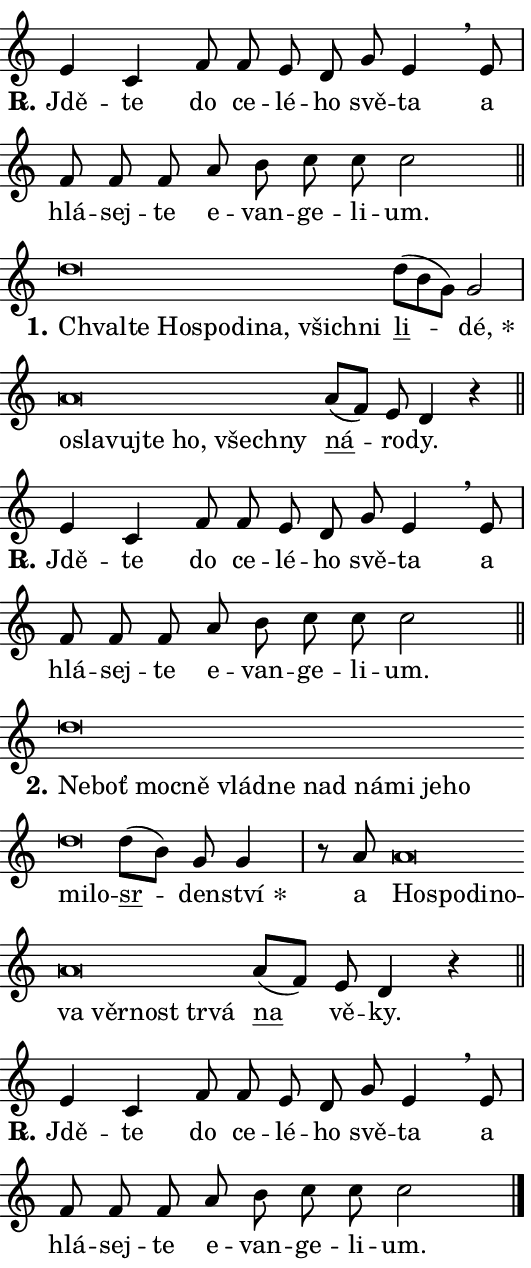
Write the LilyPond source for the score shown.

\version "2.24.0"
\header { tagline = "" }
\paper {
  indent = 0\cm
  top-margin = 0\cm
  right-margin = 0.13\cm % to fit lyric hyphens
  bottom-margin = 0\cm
  left-margin = 0\cm
  paper-width = 9\cm
  page-breaking = #ly:one-page-breaking
  system-system-spacing.basic-distance = #11
  score-system-spacing.basic-distance = #11
  ragged-last = ##f
}


%% Author: Thomas Morley
%% https://lists.gnu.org/archive/html/lilypond-user/2020-05/msg00002.html
#(define (line-position grob)
"Returns position of @var[grob} in current system:
   @code{'start}, if at first time-step
   @code{'end}, if at last time-step
   @code{'middle} otherwise
"
  (let* ((col (ly:item-get-column grob))
         (ln (ly:grob-object col 'left-neighbor))
         (rn (ly:grob-object col 'right-neighbor))
         (col-to-check-left (if (ly:grob? ln) ln col))
         (col-to-check-right (if (ly:grob? rn) rn col))
         (break-dir-left
           (and
             (ly:grob-property col-to-check-left 'non-musical #f)
             (ly:item-break-dir col-to-check-left)))
         (break-dir-right
           (and
             (ly:grob-property col-to-check-right 'non-musical #f)
             (ly:item-break-dir col-to-check-right))))
        (cond ((eqv? 1 break-dir-left) 'start)
              ((eqv? -1 break-dir-right) 'end)
              (else 'middle))))

#(define (tranparent-at-line-position vctor)
  (lambda (grob)
  "Relying on @code{line-position} select the relevant enry from @var{vctor}.
Used to determine transparency,"
    (case (line-position grob)
      ((end) (not (vector-ref vctor 0)))
      ((middle) (not (vector-ref vctor 1)))
      ((start) (not (vector-ref vctor 2))))))

noteHeadBreakVisibility =
#(define-music-function (break-visibility)(vector?)
"Makes @code{NoteHead}s transparent relying on @var{break-visibility}"
#{
  \override NoteHead.transparent =
    #(tranparent-at-line-position break-visibility)
#})

#(define delete-ledgers-for-transparent-note-heads
  (lambda (grob)
    "Reads whether a @code{NoteHead} is transparent.
If so this @code{NoteHead} is removed from @code{'note-heads} from
@var{grob}, which is supposed to be @code{LedgerLineSpanner}.
As a result ledgers are not printed for this @code{NoteHead}"
    (let* ((nhds-array (ly:grob-object grob 'note-heads))
           (nhds-list
             (if (ly:grob-array? nhds-array)
                 (ly:grob-array->list nhds-array)
                 '()))
           ;; Relies on the transparent-property being done before
           ;; Staff.LedgerLineSpanner.after-line-breaking is executed.
           ;; This is fragile ...
           (to-keep
             (remove
               (lambda (nhd)
                 (ly:grob-property nhd 'transparent #f))
               nhds-list)))
      ;; TODO find a better method to iterate over grob-arrays, similiar
      ;; to filter/remove etc for lists
      ;; For now rebuilt from scratch
      (set! (ly:grob-object grob 'note-heads)  '())
      (for-each
        (lambda (nhd)
          (ly:pointer-group-interface::add-grob grob 'note-heads nhd))
        to-keep))))

squashNotes = {
  \override NoteHead.X-extent = #'(-0.2 . 0.2)
  \override NoteHead.Y-extent = #'(-0.75 . 0)
  \override NoteHead.stencil =
    #(lambda (grob)
       (let ((pos (ly:grob-property grob 'staff-position)))
         (begin
           (if (< pos -7) (display "ERROR: Lower brevis then expected\n") (display ""))
           (if (<= pos -6) ly:text-interface::print ly:note-head::print))))
}
unSquashNotes = {
  \revert NoteHead.X-extent
  \revert NoteHead.Y-extent
  \revert NoteHead.stencil
}

hideNotes = \noteHeadBreakVisibility #begin-of-line-visible
unHideNotes = \noteHeadBreakVisibility #all-visible

% work-around for resetting accidentals
% https://lilypond.org/doc/v2.23/Documentation/notation/displaying-rhythms#unmetered-music
cadenzaMeasure = {
  \cadenzaOff
  \partial 1024 s1024
  \cadenzaOn
}

#(define-markup-command (accent layout props text) (markup?)
  "Underline accented syllable"
  (interpret-markup layout props
    #{\markup \override #'(offset . 4.3) \underline { #text }#}))

responsum = \markup \concat {
  "R" \hspace #-1.05 \path #0.1 #'((moveto 0 0.07) (lineto 0.9 0.8)) \hspace #0.05 "."
}

spaceSize = #0.6828661417322834 % exact space size for TeX Gyre Schola

\layout {
  \context {
    \Staff
    \remove "Time_signature_engraver"
    \override LedgerLineSpanner.after-line-breaking = #delete-ledgers-for-transparent-note-heads
  }
  \context {
    \Lyrics {
      \override LyricSpace.minimum-distance = \spaceSize
      \override LyricText.font-name = #"TeX Gyre Schola"
      \override LyricText.font-size = 1
      \override StanzaNumber.font-name = #"TeX Gyre Schola Bold"
      \override StanzaNumber.font-size = 1
    }
  }
  \context {
    \Score 
    \override NoteHead.text =
      #(lambda (grob) 
        (let ((pos (ly:grob-property grob 'staff-position)))
          #{\markup {
            \combine
              \halign #-0.55 \raise #(if (= pos -6) 0 0.5) \override #'(thickness . 2) \draw-line #'(3.2 . 0)
              \musicglyph "noteheads.sM1"
          }#}))
  }
}

% magnetic-lyrics.ily
%
%   written by
%     Jean Abou Samra <jean@abou-samra.fr>
%     Werner Lemberg <wl@gnu.org>
%
%   adapted by
%     Jiri Hon <jiri.hon@gmail.com>
%
% Version 2022-Apr-15

% https://www.mail-archive.com/lilypond-user@gnu.org/msg149350.html

#(define (Left_hyphen_pointer_engraver context)
   "Collect syllable-hyphen-syllable occurrences in lyrics and store
them in properties.  This engraver only looks to the left.  For
example, if the lyrics input is @code{foo -- bar}, it does the
following.

@itemize @bullet
@item
Set the @code{text} property of the @code{LyricHyphen} grob between
@q{foo} and @q{bar} to @code{foo}.

@item
Set the @code{left-hyphen} property of the @code{LyricText} grob with
text @q{foo} to the @code{LyricHyphen} grob between @q{foo} and
@q{bar}.
@end itemize

Use this auxiliary engraver in combination with the
@code{lyric-@/text::@/apply-@/magnetic-@/offset!} hook."
   (let ((hyphen #f)
         (text #f))
     (make-engraver
      (acknowledgers
       ((lyric-syllable-interface engraver grob source-engraver)
        (set! text grob)))
      (end-acknowledgers
       ((lyric-hyphen-interface engraver grob source-engraver)
        ;(when (not (grob::has-interface grob 'lyric-space-interface))
          (set! hyphen grob)));)
      ((stop-translation-timestep engraver)
       (when (and text hyphen)
         (ly:grob-set-object! text 'left-hyphen hyphen))
       (set! text #f)
       (set! hyphen #f)))))

#(define (lyric-text::apply-magnetic-offset! grob)
   "If the space between two syllables is less than the value in
property @code{LyricText@/.details@/.squash-threshold}, move the right
syllable to the left so that it gets concatenated with the left
syllable.

Use this function as a hook for
@code{LyricText@/.after-@/line-@/breaking} if the
@code{Left_@/hyphen_@/pointer_@/engraver} is active."
   (let ((hyphen (ly:grob-object grob 'left-hyphen #f)))
     (when hyphen
       (let ((left-text (ly:spanner-bound hyphen LEFT)))
         (when (grob::has-interface left-text 'lyric-syllable-interface)
           (let* ((common (ly:grob-common-refpoint grob left-text X))
                  (this-x-ext (ly:grob-extent grob common X))
                  (left-x-ext
                   (begin
                     ;; Trigger magnetism for left-text.
                     (ly:grob-property left-text 'after-line-breaking)
                     (ly:grob-extent left-text common X)))
                  ;; `delta` is the gap width between two syllables.
                  (delta (- (interval-start this-x-ext)
                            (interval-end left-x-ext)))
                  (details (ly:grob-property grob 'details))
                  (threshold (assoc-get 'squash-threshold details 0.2)))
             (when (< delta threshold)
               (let* (;; We have to manipulate the input text so that
                      ;; ligatures crossing syllable boundaries are not
                      ;; disabled.  For languages based on the Latin
                      ;; script this is essentially a beautification.
                      ;; However, for non-Western scripts it can be a
                      ;; necessity.
                      (lt (ly:grob-property left-text 'text))
                      (rt (ly:grob-property grob 'text))
                      (is-space (grob::has-interface hyphen 'lyric-space-interface))
                      (space (if is-space " " ""))
                      (extra-delta (if is-space spaceSize 0))
                      ;; Append new syllable.
                      (ltrt-space (if (and (string? lt) (string? rt))
                                (string-append lt space rt)
                                (make-concat-markup (list lt space rt))))
                      ;; Right-align `ltrt` to the right side.
                      (ltrt-space-markup (grob-interpret-markup
                               grob
                               (make-translate-markup
                                (cons (interval-length this-x-ext) 0)
                                (make-right-align-markup ltrt-space)))))
                 (begin
                   ;; Don't print `left-text`.
                   (ly:grob-set-property! left-text 'stencil #f)
                   ;; Set text and stencil (which holds all collected
                   ;; syllables so far) and shift it to the left.
                   (ly:grob-set-property! grob 'text ltrt-space)
                   (ly:grob-set-property! grob 'stencil ltrt-space-markup)
                   (ly:grob-translate-axis! grob (- (- delta extra-delta)) X))))))))))


#(define (lyric-hyphen::displace-bounds-first grob)
   ;; Make very sure this callback isn't triggered too early.
   (let ((left (ly:spanner-bound grob LEFT))
         (right (ly:spanner-bound grob RIGHT)))
     (ly:grob-property left 'after-line-breaking)
     (ly:grob-property right 'after-line-breaking)
     (ly:lyric-hyphen::print grob)))

squashThreshold = #0.4

\layout {
  \context {
    \Lyrics
    \consists #Left_hyphen_pointer_engraver
    \override LyricText.after-line-breaking =
      #lyric-text::apply-magnetic-offset!
    \override LyricHyphen.stencil = #lyric-hyphen::displace-bounds-first
    \override LyricText.details.squash-threshold = \squashThreshold
    \override LyricHyphen.minimum-distance = 0
    \override LyricHyphen.minimum-length = \squashThreshold
  }
}

squashText = \override LyricText.details.squash-threshold = 9999
unSquashText = \override LyricText.details.squash-threshold = \squashThreshold

leftText = \override LyricText.self-alignment-X = #LEFT
unLeftText = \revert LyricText.self-alignment-X

starOffset = #(lambda (grob) 
                (let ((x_offset (ly:self-alignment-interface::aligned-on-x-parent grob)))
                  (if (= x_offset 0) 0 (+ x_offset 1.2))))

star = #(define-music-function (syllable)(string?)
"Append star separator at the end of a syllable"
#{
  \once \override LyricText.X-offset = #starOffset
  \lyricmode { \markup {
    #syllable
    \override #'((font-name . "TeX Gyre Schola Bold")) \hspace #0.2 \lower #0.65 \larger "*"
  } }
#})

starAccent = #(define-music-function (syllable)(string?)
"Append star separator at the end of a syllable and make accent"
#{
  \once \override LyricText.X-offset = #starOffset
  \lyricmode { \markup {
    \accent #syllable
    \override #'((font-name . "TeX Gyre Schola Bold")) \hspace #0.2 \lower #0.65 \larger "*"
  } }
#})

breath = #(define-music-function (syllable)(string?)
"Append breathing indicator at the end of a syllable"
#{
  \lyricmode { \markup { #syllable "+" } }
#})

optionalBreath = #(define-music-function (syllable)(string?)
"Append optional breathing indicator at the end of a syllable"
#{
  \lyricmode { \markup { #syllable "(+)" } }
#})


\score {
    <<
        \new Voice = "melody" { \cadenzaOn \key c \major \relative { e'4 c f8 f e d \bar "" g e4 \breathe e8 \cadenzaMeasure \bar "|" f f f \bar "" a b c c c2 \cadenzaMeasure \bar "||" \break } }
        \new Lyrics \lyricsto "melody" { \lyricmode { \set stanza = \responsum
Jdě -- te do ce -- lé -- ho svě -- ta a hlá -- sej -- te e -- van -- ge -- li -- um. } }
    >>
    \layout {}
}

\score {
    <<
        \new Voice = "melody" { \cadenzaOn \key c \major \relative { \squashNotes d''\breve*1/16 \hideNotes \breve*1/16 \bar "" \breve*1/16 \bar "" \breve*1/16 \bar "" \breve*1/16 \bar "" \breve*1/16 \bar "" \breve*1/16 \breve*1/16 \bar "" \unHideNotes \unSquashNotes \bar "" d8[( b g)] g2 \cadenzaMeasure \bar "|" \squashNotes a\breve*1/16 \hideNotes \breve*1/16 \bar "" \breve*1/16 \bar "" \breve*1/16 \bar "" \breve*1/16 \bar "" \breve*1/16 \breve*1/16 \bar "" \unHideNotes \unSquashNotes \bar "" a8[( f)] e d4 r \cadenzaMeasure \bar "||" \break } }
        \new Lyrics \lyricsto "melody" { \lyricmode { \set stanza = "1."
\leftText Chval -- \squashText te Ho -- spo -- di -- na, všich -- ni \unLeftText \unSquashText \markup \accent li -- \star dé, \leftText o -- \squashText sla -- vuj -- te ho, všech -- ny \unLeftText \unSquashText \markup \accent ná -- ro -- dy. } }
    >>
    \layout {}
}

\score {
    <<
        \new Voice = "melody" { \cadenzaOn \key c \major \relative { e'4 c f8 f e d \bar "" g e4 \breathe e8 \cadenzaMeasure \bar "|" f f f \bar "" a b c c c2 \cadenzaMeasure \bar "||" \break } }
        \new Lyrics \lyricsto "melody" { \lyricmode { \set stanza = \responsum
Jdě -- te do ce -- lé -- ho svě -- ta a hlá -- sej -- te e -- van -- ge -- li -- um. } }
    >>
    \layout {}
}

\score {
    <<
        \new Voice = "melody" { \cadenzaOn \key c \major \relative { \squashNotes d''\breve*1/16 \hideNotes \breve*1/16 \bar "" \breve*1/16 \bar "" \breve*1/16 \bar "" \breve*1/16 \bar "" \breve*1/16 \bar "" \breve*1/16 \bar "" \breve*1/16 \bar "" \breve*1/16 \bar "" \breve*1/16 \bar "" \breve*1/16 \bar "" \breve*1/16 \breve*1/16 \bar "" \unHideNotes \unSquashNotes \bar "" d8[( b)] g g4 \cadenzaMeasure \bar "|" r8 a8 \squashNotes a\breve*1/16 \hideNotes \breve*1/16 \bar "" \breve*1/16 \bar "" \breve*1/16 \bar "" \breve*1/16 \bar "" \breve*1/16 \bar "" \breve*1/16 \bar "" \breve*1/16 \breve*1/16 \bar "" \unHideNotes \unSquashNotes \bar "" a8[( f)] e d4 r \cadenzaMeasure \bar "||" \break } }
        \new Lyrics \lyricsto "melody" { \lyricmode { \set stanza = "2."
\leftText Ne -- \squashText boť moc -- ně vlád -- ne nad ná -- mi je -- ho mi -- lo -- \unLeftText \unSquashText \markup \accent sr -- den -- \star ství a \leftText Ho -- \squashText spo -- di -- no -- va věr -- nost tr -- vá \unLeftText \unSquashText \markup \accent na vě -- ky. } }
    >>
    \layout {}
}

\score {
    <<
        \new Voice = "melody" { \cadenzaOn \key c \major \relative { e'4 c f8 f e d \bar "" g e4 \breathe e8 \cadenzaMeasure \bar "|" f f f \bar "" a b c c c2 \cadenzaMeasure \bar "||" \break } \bar "|." }
        \new Lyrics \lyricsto "melody" { \lyricmode { \set stanza = \responsum
Jdě -- te do ce -- lé -- ho svě -- ta a hlá -- sej -- te e -- van -- ge -- li -- um. } }
    >>
    \layout {}
}
